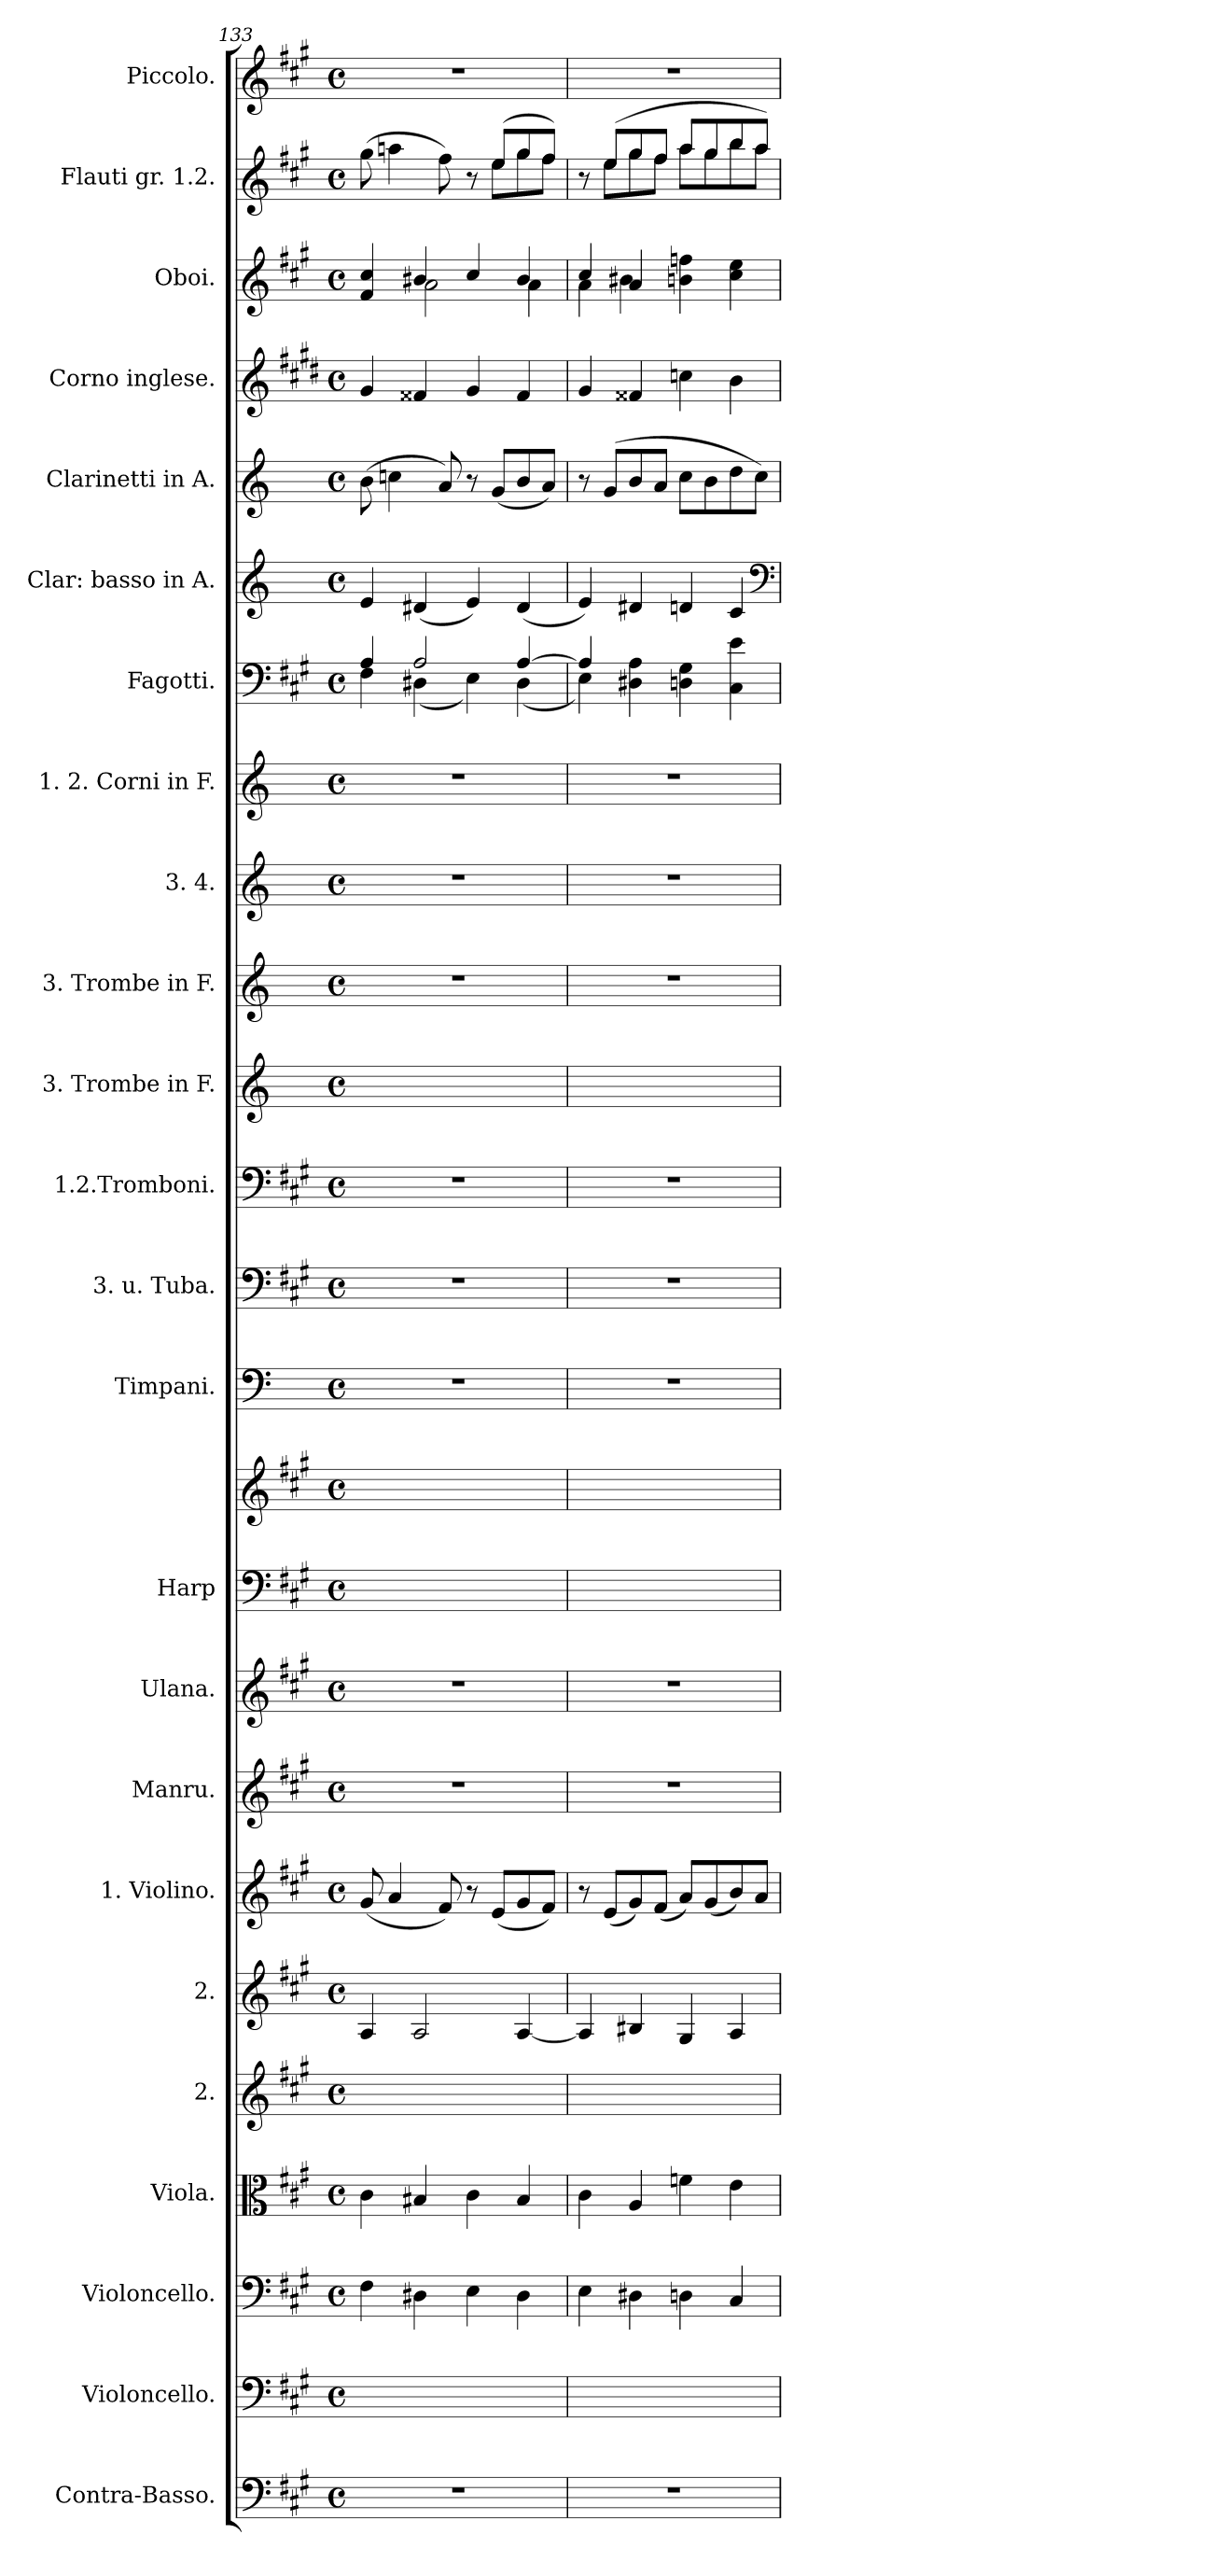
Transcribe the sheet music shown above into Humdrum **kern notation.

**kern	**kern	**kern	**kern	**kern	**kern	**kern	**kern	**kern	**kern	**kern	**kern	**kern	**kern	**kern	**kern	**kern	**kern	**kern	**kern	**kern	**kern	**kern	**kern	**kern
*part24	*part23	*part22	*part21	*part20	*part19	*part18	*part17	*part16	*part15	*part15	*part14	*part13	*part12	*part11	*part10	*part9	*part8	*part7	*part6	*part5	*part4	*part3	*part2	*part1
*staff25	*staff24	*staff23	*staff22	*staff21	*staff20	*staff19	*staff18	*staff17	*staff16	*staff15	*staff14	*staff13	*staff12	*staff11	*staff10	*staff9	*staff8	*staff7	*staff6	*staff5	*staff4	*staff3	*staff2	*staff1
*I"Contra-Basso.	*I"Violoncello.	*I"Violoncello.	*I"Viola.	*I"2.	*I"2.	*I"1. Violino.	*I"Manru.	*I"Ulana.	*I"Harp	*	*I"Timpani.	*I"3. u. Tuba.	*I"1.2.Tromboni.	*I"3. Trombe in F.	*I"3. Trombe in F.	*I"3. 4.	*I"1. 2. Corni in F.	*I"Fagotti.	*I"Clar: basso in A.	*I"Clarinetti in A.	*I"Corno inglese.	*I"Oboi.	*I"Flauti gr. 1.2.	*I"Piccolo.
*I'C.-B.	*	*	*I'Vl.	*	*	*I'1. Viol.	*	*	*	*	*I'Timp.	*I'3. u. Tub.	*I'1.2. Tromb.	*	*I'Trombe.	*	*I'1. 2. Corni.	*I'Fag.	*I'basso.	*I'1.2. Clar. A.	*I'Cor.ingl.	*I'Ob.	*I'Fl.	*
*clefF4	*clefF4	*clefF4	*clefC3	*clefG2	*clefG2	*clefG2	*clefG2	*clefG2	*clefF4	*clefG2	*clefF4	*clefF4	*clefF4	*clefG2	*clefG2	*clefG2	*clefG2	*clefF4	*clefG2	*clefG2	*clefG2	*clefG2	*clefG2	*clefG2
*	*	*	*	*	*	*	*ITrd8c12	*	*	*	*	*	*	*ITrd-3c-5	*ITrd-3c-5	*ITrd4c7	*ITrd4c7	*	*ITrd2c3	*ITrd2c3	*ITrd4c7	*	*	*
*k[f#c#g#]	*k[f#c#g#]	*k[f#c#g#]	*k[f#c#g#]	*k[f#c#g#]	*k[f#c#g#]	*k[f#c#g#]	*k[f#c#g#]	*k[f#c#g#]	*k[f#c#g#]	*k[f#c#g#]	*k[]	*k[f#c#g#]	*k[f#c#g#]	*k[b-]	*k[b-]	*k[b-]	*k[b-]	*k[f#c#g#]	*k[f#c#g#]	*k[f#c#g#]	*k[f#c#g#]	*k[f#c#g#]	*k[f#c#g#]	*k[f#c#g#]
*M4/4	*M4/4	*M4/4	*M4/4	*M4/4	*M4/4	*M4/4	*M4/4	*M4/4	*M4/4	*M4/4	*M4/4	*M4/4	*M4/4	*M4/4	*M4/4	*M4/4	*M4/4	*M4/4	*M4/4	*M4/4	*M4/4	*M4/4	*M4/4	*M4/4
*met(c)	*met(c)	*met(c)	*met(c)	*met(c)	*met(c)	*met(c)	*met(c)	*met(c)	*met(c)	*met(c)	*met(c)	*met(c)	*met(c)	*met(c)	*met(c)	*met(c)	*met(c)	*met(c)	*met(c)	*met(c)	*met(c)	*met(c)	*met(c)	*met(c)
=133	=133	=133	=133	=133	=133	=133	=133	=133	=133	=133	=133	=133	=133	=133	=133	=133	=133	=133	=133	=133	=133	=133	=133	=133
*	*	*	*	*	*	*	*	*	*	*	*	*	*	*	*	*	*	*^	*	*	*	*^	*^	*
1r	4F#\yy	4F#\	4c#\	4A/yy	4A/	(8g#/	1r	1r	1ryy	1ryy	1r	1r	1r	1ryy	1r	1r	1r	4A/	4F#\	4c#/	(8g#\	4c#/	4f#/ 4cc#/	4ryy	(8gg#\	2ryy	1r
.	.	.	.	.	.	4a/	.	.	.	.	.	.	.	.	.	.	.	.	.	.	4an\	.	.	.	4aan\	.	.
.	4D#X\yy	4D#X\	4B#X/	2A/yy	2A/	.	.	.	.	.	.	.	.	.	.	.	.	2A/	(4D#X\	(4B#X/	.	4B#X/	4b#X/	2a\	.	.	.
.	.	.	.	.	.	8f#/)	.	.	.	.	.	.	.	.	.	.	.	.	.	.	8f#/)	.	.	.	8ff#\)	.	.
.	4E\yy	4E\	4c#\	.	.	8r	.	.	.	.	.	.	.	.	.	.	.	.	4E\)	4c#/)	8r	4c#/	4cc#/	.	8r	8ryy	.
.	.	.	.	.	.	(8e/L	.	.	.	.	.	.	.	.	.	.	.	.	.	.	(8e/L	.	.	.	(8ee/L	8ee\L	.
.	4D#\yy	4D#\	4B#/	[4A/yy	[4A/	8g#/	.	.	.	.	.	.	.	.	.	.	.	[4A/	(4D#\	(4B#/	8g#/	4B#/	4b#/	4a\	8gg#/	8gg#\	.
.	.	.	.	.	.	8f#/J)	.	.	.	.	.	.	.	.	.	.	.	.	.	.	8f#/J)	.	.	.	8ff#/J)	8ff#\J	.
=134	=134	=134	=134	=134	=134	=134	=134	=134	=134	=134	=134	=134	=134	=134	=134	=134	=134	=134	=134	=134	=134	=134	=134	=134	=134	=134	=134
1r	4E\yy	4E\	4c#\	4A/yy]	4A/]	8r	1r	1r	1ryy	1ryy	1r	1r	1r	1ryy	1r	1r	1r	4A/]	4E\)	4c#/)	8r	4c#/	4cc#/	4a\	8r	8ryy	1r
.	.	.	.	.	.	(8e/L	.	.	.	.	.	.	.	.	.	.	.	.	.	.	(8e/L	.	.	.	(8ee/L	8ee\L	.
.	4D#X\yy	4D#X\	4A/	4B#X/yy	4B#X/	8g#/)	.	.	.	.	.	.	.	.	.	.	.	4D#X\ 4A\	4ryy	4B#X/	8g#/	4B#X/	4a/	4b#X\	8gg#/	8gg#\	.
.	.	.	.	.	.	(8f#/J	.	.	.	.	.	.	.	.	.	.	.	.	.	.	8f#/J	.	.	.	8ff#/J	8ff#\J	.
.	4Dn\yy	4Dn\	4fn\	4G#/yy	4G#/	8a/L)	.	.	.	.	.	.	.	.	.	.	.	4Dn\ 4G#\	2ryy	4Bn/	8a\L	4fn\	4bn\ 4ffn\	2ryy	8aa/L	8aa\L	.
.	.	.	.	.	.	(8g#/	.	.	.	.	.	.	.	.	.	.	.	.	.	.	8g#\	.	.	.	8gg#/	8gg#\	.
.	4C#/yy	4C#/	4e\	4A/yy	4A/	8b/)	.	.	.	.	.	.	.	.	.	.	.	4C#\ 4e\	.	4A/	8b\	4e\	4cc#\ 4ee\	.	8bb/	8bb\	.
.	.	.	.	.	.	8a/J	.	.	.	.	.	.	.	.	.	.	.	.	.	.	8a\J)	.	.	.	8aa/J)	8aa\J	.
*	*	*	*	*	*	*	*	*	*	*	*	*	*	*	*	*	*	*	*	*	*	*	*v	*v	*	*	*
*	*	*	*	*	*	*	*	*	*	*	*	*	*	*	*	*	*	*v	*v	*	*	*	*	*v	*v	*
*	*	*	*	*	*	*	*	*	*	*	*	*	*	*	*	*	*	*	*clefF4	*	*	*	*	*
=	=	=	=	=	=	=	=	=	=	=	=	=	=	=	=	=	=	=	=	=	=	=	=	=
*-	*-	*-	*-	*-	*-	*-	*-	*-	*-	*-	*-	*-	*-	*-	*-	*-	*-	*-	*-	*-	*-	*-	*-	*-
